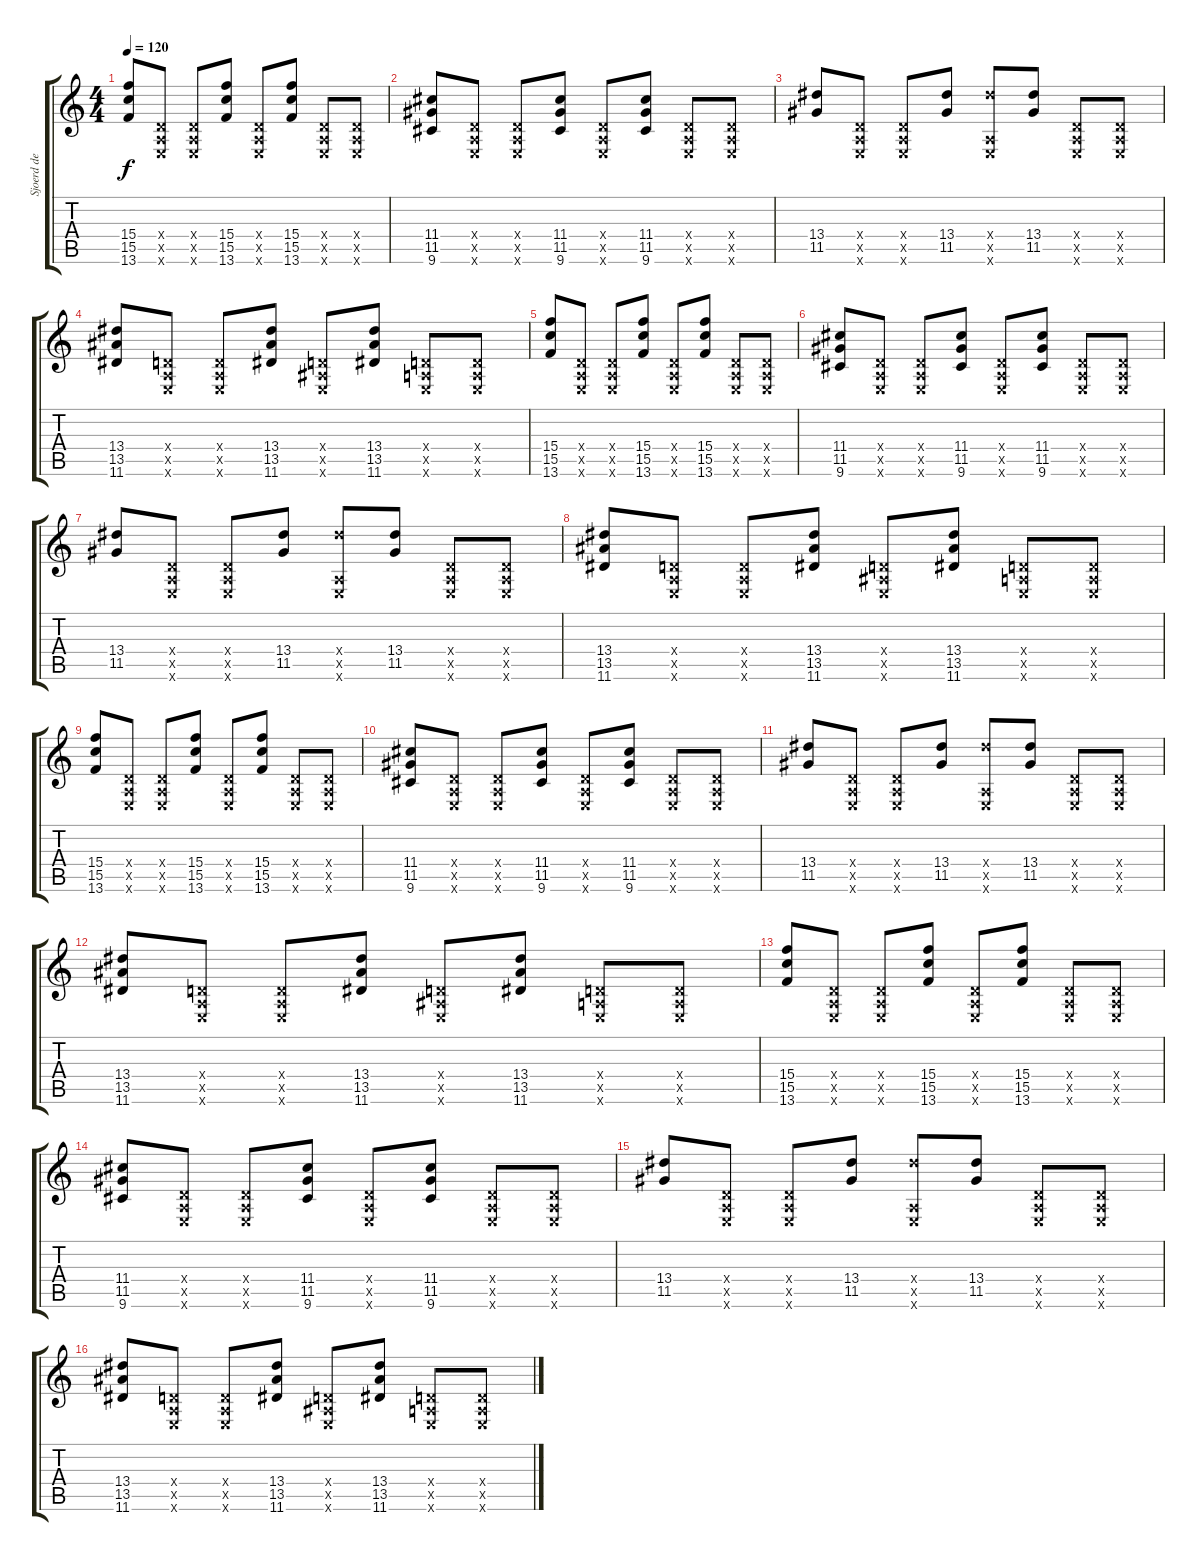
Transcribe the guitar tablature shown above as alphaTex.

\track ("Sjoerd de Nooijer" "Sjoerd de ") {instrument distortionguitar}
\staff {score tabs}
\tuning (E4 B3 G3 D3 A2 E2) {hide}
\ts (4 4)
\tempo 120
\clef g2
\ks c
(15.4 15.5 13.6).8{dy f} (0.4{x} 0.5{x} 0.6{x}).8 (0.4{x} 0.5{x} 0.6{x}).8 (15.4 15.5 13.6).8 (0.4{x} 0.5{x} 0.6{x}).8 (15.4 15.5 13.6).8 (0.4{x} 0.5{x} 0.6{x}).8 (0.4{x} 0.5{x} 0.6{x}).8 |
(11.4 11.5 9.6).8 (0.4{x} 0.5{x} 0.6{x}).8 (0.4{x} 0.5{x} 0.6{x}).8 (11.4 11.5 9.6).8 (0.4{x} 0.5{x} 0.6{x}).8 (11.4 11.5 9.6).8 (0.4{x} 0.5{x} 0.6{x}).8 (0.4{x} 0.5{x} 0.6{x}).8 |
(13.4 11.5).8 (0.4{x} 0.5{x} 0.6{x}).8 (0.4{x} 0.5{x} 0.6{x}).8 (13.4 11.5).8 (13.4{x} 0.5{x} 0.6{x}).8 (13.4 11.5).8 (0.4{x} 0.5{x} 0.6{x}).8 (0.4{x} 0.5{x} 0.6{x}).8 |
(13.4 13.5 11.6).8 (0.4{x} 0.5{x} 0.6{x}).8 (0.4{x} 0.5{x} 0.6{x}).8 (13.4 13.5 11.6).8 (0.4{x} 1.5{x} 0.6{x}).8 (13.4 13.5 11.6).8 (0.4{x} 0.5{x} 0.6{x}).8 (0.4{x} 0.5{x} 0.6{x}).8 |
(15.4 15.5 13.6).8 (0.4{x} 0.5{x} 0.6{x}).8 (0.4{x} 0.5{x} 0.6{x}).8 (15.4 15.5 13.6).8 (0.4{x} 0.5{x} 0.6{x}).8 (15.4 15.5 13.6).8 (0.4{x} 0.5{x} 0.6{x}).8 (0.4{x} 0.5{x} 0.6{x}).8 |
(11.4 11.5 9.6).8 (0.4{x} 0.5{x} 0.6{x}).8 (0.4{x} 0.5{x} 0.6{x}).8 (11.4 11.5 9.6).8 (0.4{x} 0.5{x} 0.6{x}).8 (11.4 11.5 9.6).8 (0.4{x} 0.5{x} 0.6{x}).8 (0.4{x} 0.5{x} 0.6{x}).8 |
(13.4 11.5).8 (0.4{x} 0.5{x} 0.6{x}).8 (0.4{x} 0.5{x} 0.6{x}).8 (13.4 11.5).8 (13.4{x} 0.5{x} 0.6{x}).8 (13.4 11.5).8 (0.4{x} 0.5{x} 0.6{x}).8 (0.4{x} 0.5{x} 0.6{x}).8 |
(13.4 13.5 11.6).8 (0.4{x} 0.5{x} 0.6{x}).8 (0.4{x} 0.5{x} 0.6{x}).8 (13.4 13.5 11.6).8 (0.4{x} 1.5{x} 0.6{x}).8 (13.4 13.5 11.6).8 (0.4{x} 0.5{x} 0.6{x}).8 (0.4{x} 0.5{x} 0.6{x}).8 |
(15.4 15.5 13.6).8 (0.4{x} 0.5{x} 0.6{x}).8 (0.4{x} 0.5{x} 0.6{x}).8 (15.4 15.5 13.6).8 (0.4{x} 0.5{x} 0.6{x}).8 (15.4 15.5 13.6).8 (0.4{x} 0.5{x} 0.6{x}).8 (0.4{x} 0.5{x} 0.6{x}).8 |
(11.4 11.5 9.6).8 (0.4{x} 0.5{x} 0.6{x}).8 (0.4{x} 0.5{x} 0.6{x}).8 (11.4 11.5 9.6).8 (0.4{x} 0.5{x} 0.6{x}).8 (11.4 11.5 9.6).8 (0.4{x} 0.5{x} 0.6{x}).8 (0.4{x} 0.5{x} 0.6{x}).8 |
(13.4 11.5).8 (0.4{x} 0.5{x} 0.6{x}).8 (0.4{x} 0.5{x} 0.6{x}).8 (13.4 11.5).8 (13.4{x} 0.5{x} 0.6{x}).8 (13.4 11.5).8 (0.4{x} 0.5{x} 0.6{x}).8 (0.4{x} 0.5{x} 0.6{x}).8 |
(13.4 13.5 11.6).8 (0.4{x} 0.5{x} 0.6{x}).8 (0.4{x} 0.5{x} 0.6{x}).8 (13.4 13.5 11.6).8 (0.4{x} 1.5{x} 0.6{x}).8 (13.4 13.5 11.6).8 (0.4{x} 0.5{x} 0.6{x}).8 (0.4{x} 0.5{x} 0.6{x}).8 |
(15.4 15.5 13.6).8 (0.4{x} 0.5{x} 0.6{x}).8 (0.4{x} 0.5{x} 0.6{x}).8 (15.4 15.5 13.6).8 (0.4{x} 0.5{x} 0.6{x}).8 (15.4 15.5 13.6).8 (0.4{x} 0.5{x} 0.6{x}).8 (0.4{x} 0.5{x} 0.6{x}).8 |
(11.4 11.5 9.6).8 (0.4{x} 0.5{x} 0.6{x}).8 (0.4{x} 0.5{x} 0.6{x}).8 (11.4 11.5 9.6).8 (0.4{x} 0.5{x} 0.6{x}).8 (11.4 11.5 9.6).8 (0.4{x} 0.5{x} 0.6{x}).8 (0.4{x} 0.5{x} 0.6{x}).8 |
(13.4 11.5).8 (0.4{x} 0.5{x} 0.6{x}).8 (0.4{x} 0.5{x} 0.6{x}).8 (13.4 11.5).8 (13.4{x} 0.5{x} 0.6{x}).8 (13.4 11.5).8 (0.4{x} 0.5{x} 0.6{x}).8 (0.4{x} 0.5{x} 0.6{x}).8 |
(13.4 13.5 11.6).8 (0.4{x} 0.5{x} 0.6{x}).8 (0.4{x} 0.5{x} 0.6{x}).8 (13.4 13.5 11.6).8 (0.4{x} 1.5{x} 0.6{x}).8 (13.4 13.5 11.6).8 (0.4{x} 0.5{x} 0.6{x}).8 (0.4{x} 0.5{x} 0.6{x}).8
